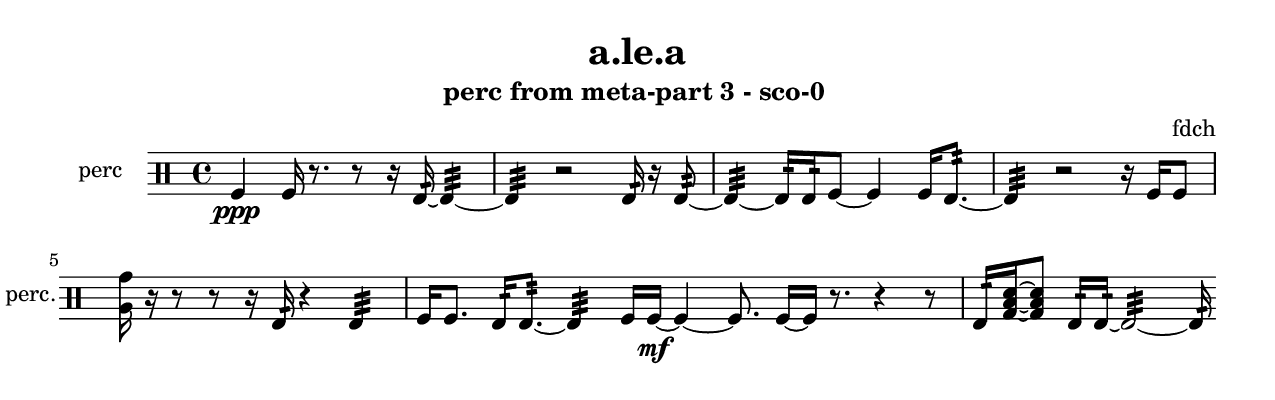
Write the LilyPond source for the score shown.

\version "2.19.56" 

perc_one_part = \relative c {

  \time 4/4

  \clef percussion 
  % ________________________________________bar 1 :
  f4\ppp 
  f16  r8. 
  r8  r16  e16:32~ 
  e4:32~  |
  % ________________________________________bar 2 :
  e4:32 
  r2 
  e16:32  r16  e8:32~  |
  % ________________________________________bar 3 :
  e4:32~ 
  e16:32  e16:32  f8~ 
  f4 
  f16  e8.:32~  |
  % ________________________________________bar 4 :
  e4:32 
  r2 
  r16  f16  f8~  |
  % ________________________________________bar 5 :
  <a g' >16  r16  r8 
  r8  r16  e16:32 
  r4  |
  % ________________________________________bar 2 :
  e4:32 
  f16  f8. 
  e16:32  e8.:32~ 
  e4:32~  |
  % ________________________________________bar 3 :
  f16  f16~\mf 
  f4~ 
  f8.  f16~  |
  % ________________________________________bar 2 :
  f16  r8. 
  r4 
  r8  e16:32  <g b d >16~ 
  <g b d >8  e16:32  e16:32~  |
  % ________________________________________bar 3 :
  e2:32~ 
  e16:32 
}



\header {
  title = "a.le.a"
  subtitle = "perc from meta-part 3 - sco-0 "
  composer = "fdch"
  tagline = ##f
}
\paper {
  max-systems-per-page = #8
}
\score {
  <<
    \set Score.skipBars = ##t
    \new Staff \with { 
      instrumentName = "perc" 
      shortInstrumentName = "perc."} 
    {
      <<
        \new Voice {
          \perc_one_part
        }
      >>
    }
  >>
  \layout {
    \mergeDifferentlyHeadedOn
    \mergeDifferentlyDottedOn
    #(set-default-paper-size "letter")
  }
}
